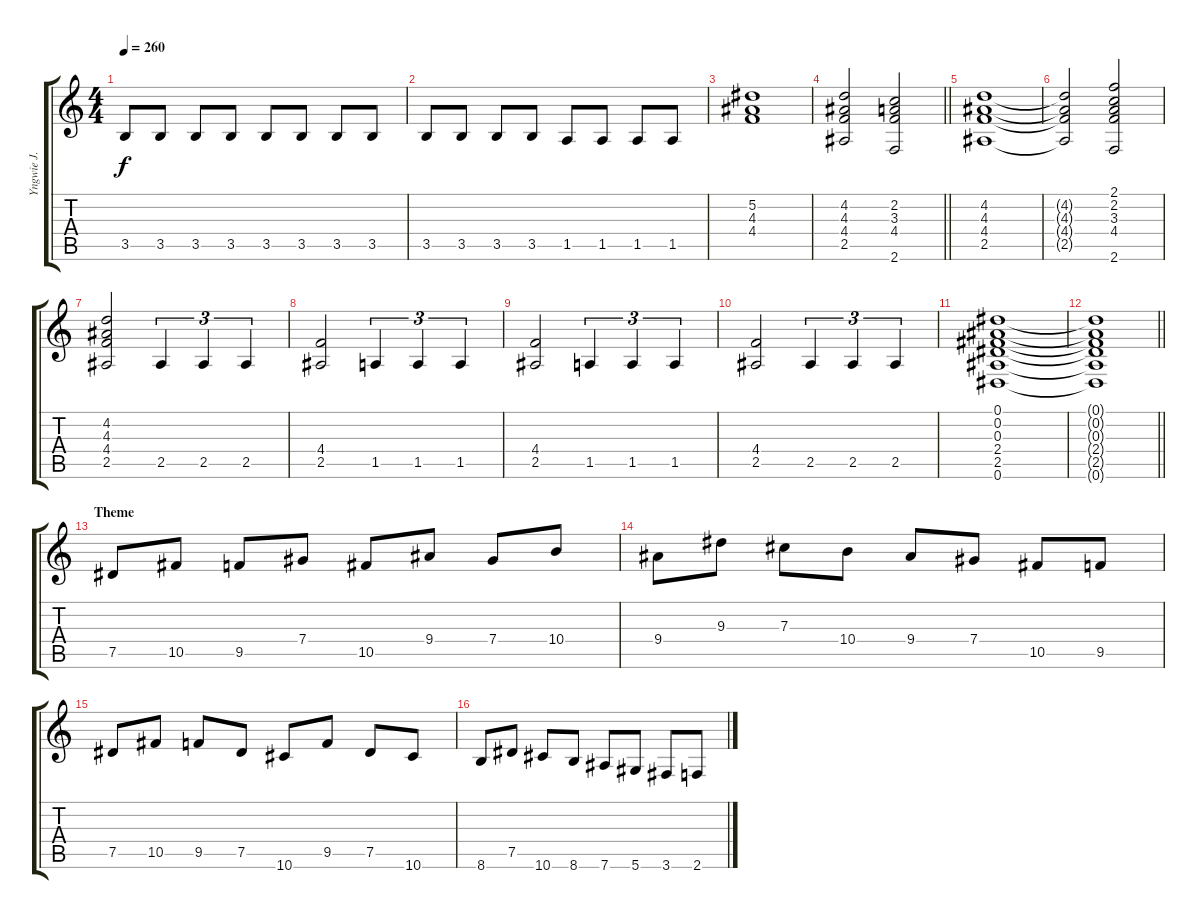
\track ("Yngwie J. Malmsteen" "Yngwie J. ") {instrument overdrivenguitar}
\staff {score tabs}
\tuning (Eb4 Bb3 Gb3 Db3 Ab2 Eb2) {hide}
\ts (4 4)
\tempo 260
\clef g2
\ks c
3.5.8{dy f} 3.5.8 3.5.8 3.5.8 3.5.8 3.5.8 3.5.8 3.5.8 |
3.5.8 3.5.8 3.5.8 3.5.8 1.5.8 1.5.8 1.5.8 1.5.8 |
(5.2 4.3 4.4).1 |
\barLineRight lightlight
(4.2 4.3 4.4 2.5).2 (2.2 3.3 4.4 2.6).2 |
(4.2 4.3 4.4 2.5).1 |
(4.2{t} 4.3{t} 4.4{t} 2.5{t}).2 (2.1 2.2 3.3 4.4 2.6).2 |
(4.2 4.3 4.4 2.5).2 2.5.4{tu (3 2)} 2.5.4{tu (3 2)} 2.5.4{tu (3 2)} |
(4.4 2.5).2 1.5.4{tu (3 2)} 1.5.4{tu (3 2)} 1.5.4{tu (3 2)} |
(4.4 2.5).2 1.5.4{tu (3 2)} 1.5.4{tu (3 2)} 1.5.4{tu (3 2)} |
(4.4 2.5).2 2.5.4{tu (3 2)} 2.5.4{tu (3 2)} 2.5.4{tu (3 2)} |
(0.1 0.2 0.3 2.4 2.5 0.6).1 |
\barLineRight lightlight
(0.1{t} 0.2{t} 0.3{t} 2.4{t} 2.5{t} 0.6{t}).1 |
\section ("" "Theme")
7.5.8 10.5.8 9.5.8 7.4.8 10.5.8 9.4.8 7.4.8 10.4.8 |
9.4.8 9.3.8 7.3.8 10.4.8 9.4.8 7.4.8 10.5.8 9.5.8 |
7.5.8 10.5.8 9.5.8 7.5.8 10.6.8 9.5.8 7.5.8 10.6.8 |
8.6.8 7.5.8 10.6.8 8.6.8 7.6.8 5.6.8 3.6.8 2.6.8
